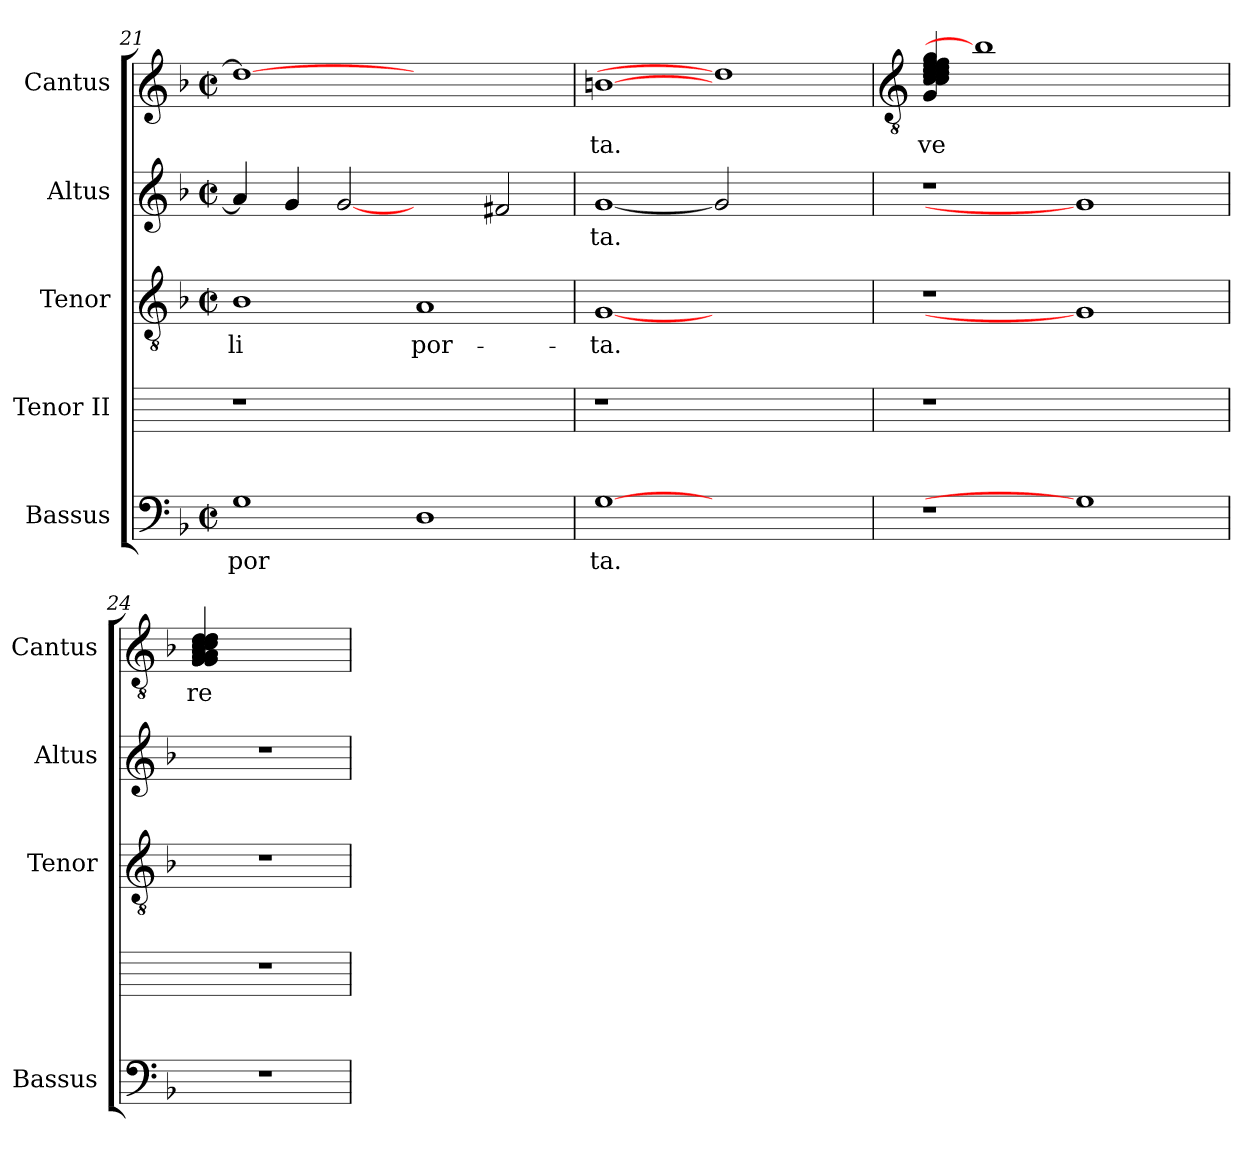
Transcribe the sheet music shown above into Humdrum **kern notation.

**kern	**text	**kern	**kern	**text	**kern	**text	**kern	**text
*part5	*part5	*part4	*part3	*part3	*part2	*part2	*part1	*part1
*staff5	*staff5	*staff4	*staff3	*staff3	*staff2	*staff2	*staff1	*staff1
*I"Bassus	*	*I"Tenor II	*I"Tenor	*	*I"Altus	*	*I"Cantus	*
*I'Bassus	*	*	*I'Tenor	*	*I'Altus	*	*I'Cantus	*
*clefF4	*	*	*clefGv2	*	*clefG2	*	*clefG2	*
*k[b-]	*	*	*k[b-]	*	*k[b-]	*	*k[b-]	*
*F:	*	*	*F:	*	*F:	*	*F:	*
*M2/2	*	*	*M2/2	*	*M2/2	*	*M2/2	*
*met(c|)	*	*	*met(c|)	*	*met(c|)	*	*met(c|)	*
=21	=21	=21	=21	=21	=21	=21	=21	=21
!	!LO:LY:b:cj	!	!	!LO:LY:b:cj	!	!	!	!
1G	por	1r	1B-	-li	4a/]	.	1dd_	.
.	.	.	.	.	4g/	.	.	.
.	.	.	.	.	[2g	.	.	.
!	!	!	!	!LO:LY:b:cj	!	!	!	!
1D	.	1ryy	1A	por-	2ryy	.	1ryy	.
.	.	.	.	.	2f#/	.	.	.
=22	=22	=22	=22	=22	=22	=22	=22	=22
!	!LO:LY:b:cj	!	!	!LO:LY:b:cj	!	!LO:LY:b:cj	!	!LO:LY:b:cj
[1G	ta.	1r	[1G	-ta.	[1g	-ta.	[1bn	-ta.
1ryy	.	1ryy	1ryy	.	2g]	.	1dd]	.
.	.	.	.	.	2ryy	.	.	.
!!LO:PB:g=z
=23	=23!	=23	=23	=23!	=23	=23!	=23!	=23!
*	*	*	*	*	*	*	*clefGv2	*
!	!	!	!	!	!	!	!	!LO:LY:b:cj
1r	.	1r	1r	.	1r	.	4G/ 4d/ 4e/ 4c/ 4d/ 4e/ 4e/ 4f/ 4g/ 4f/ 4e/ 4d/ 4c/ 4d/	ve
.	.	.	.	.	.	.	1b]	.
1G]	.	1ryy	1G]	.	1g]	.	.	.
.	.	.	.	.	.	.	2.ryy	.
=24	=24	=24	=24	=24	=24	=24	=24	=24
!	!	!	!	!	!	!	!	!LO:LY:b:cj
1r	.	1r	1r	.	1r	.	4d/ 4d/ 4c/ 4d/ 4G/ 4A/ 4c/ 4B-/ 4A/ 4G/ 4A/ 4G/	re
.	.	.	.	.	.	.	2.ryy	.
=	=	=	=	=	=	=	=	=
*-	*-	*-	*-	*-	*-	*-	*-	*-
